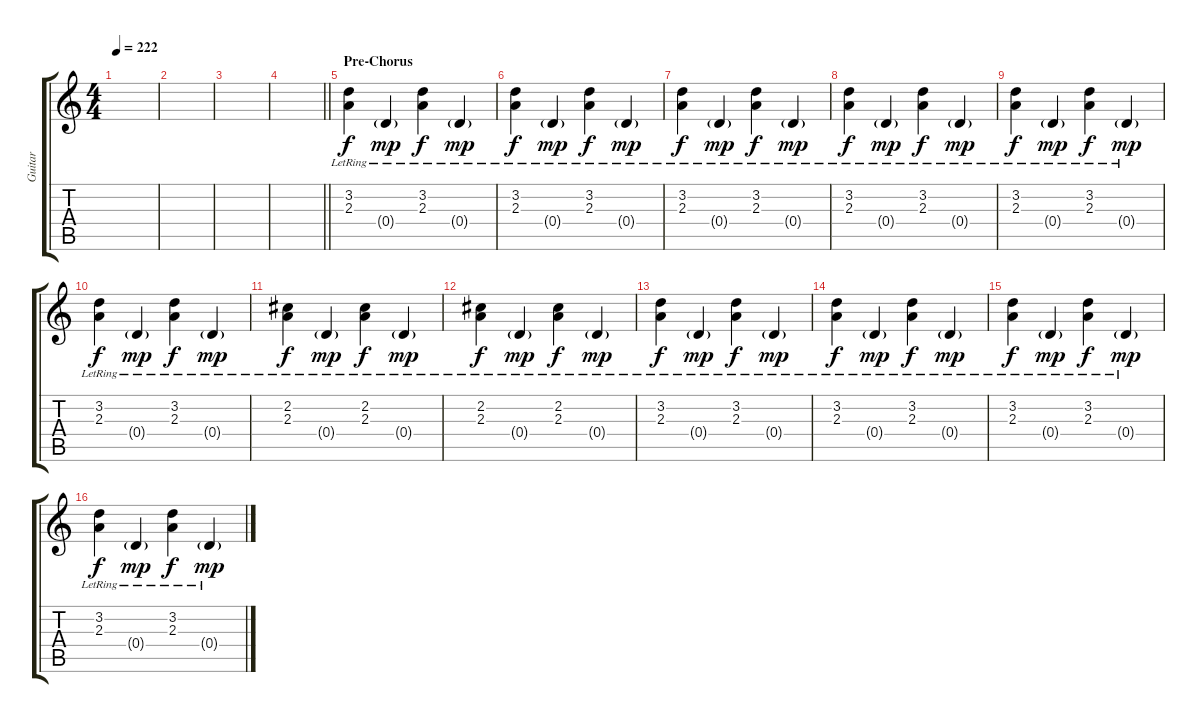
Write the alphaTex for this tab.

\track ("Guitar" "Guitar") {instrument electricguitarclean}
\staff {score tabs}
\tuning (E4 B3 G3 D3 A2 E2) {hide}
\ts (4 4)
\tempo 222
\clef g2
\ks c
|
|
|
\barLineRight lightlight
|
\section ("" "Pre-Chorus")
(3.2{lr} 2.3{lr}).4{dy f} 0.4{g lr}.4{dy mp} (3.2{lr} 2.3{lr}).4{dy f} 0.4{g lr}.4{dy mp} |
(3.2{lr} 2.3{lr}).4{dy f} 0.4{g lr}.4{dy mp} (3.2{lr} 2.3{lr}).4{dy f} 0.4{g lr}.4{dy mp} |
(3.2{lr} 2.3{lr}).4{dy f} 0.4{g lr}.4{dy mp} (3.2{lr} 2.3{lr}).4{dy f} 0.4{g lr}.4{dy mp} |
(3.2{lr} 2.3{lr}).4{dy f} 0.4{g lr}.4{dy mp} (3.2{lr} 2.3{lr}).4{dy f} 0.4{g lr}.4{dy mp} |
(3.2{lr} 2.3{lr}).4{dy f} 0.4{g lr}.4{dy mp} (3.2{lr} 2.3{lr}).4{dy f} 0.4{g lr}.4{dy mp} |
(3.2{lr} 2.3{lr}).4{dy f} 0.4{g lr}.4{dy mp} (3.2{lr} 2.3{lr}).4{dy f} 0.4{g lr}.4{dy mp} |
(2.2{lr} 2.3{lr}).4{dy f} 0.4{g lr}.4{dy mp} (2.2{lr} 2.3{lr}).4{dy f} 0.4{g lr}.4{dy mp} |
(2.2{lr} 2.3{lr}).4{dy f} 0.4{g lr}.4{dy mp} (2.2{lr} 2.3{lr}).4{dy f} 0.4{g lr}.4{dy mp} |
(3.2{lr} 2.3{lr}).4{dy f} 0.4{g lr}.4{dy mp} (3.2{lr} 2.3{lr}).4{dy f} 0.4{g lr}.4{dy mp} |
(3.2{lr} 2.3{lr}).4{dy f} 0.4{g lr}.4{dy mp} (3.2{lr} 2.3{lr}).4{dy f} 0.4{g lr}.4{dy mp} |
(3.2{lr} 2.3{lr}).4{dy f} 0.4{g lr}.4{dy mp} (3.2{lr} 2.3{lr}).4{dy f} 0.4{g lr}.4{dy mp} |
(3.2{lr} 2.3{lr}).4{dy f} 0.4{g lr}.4{dy mp} (3.2{lr} 2.3{lr}).4{dy f} 0.4{g lr}.4{dy mp}
